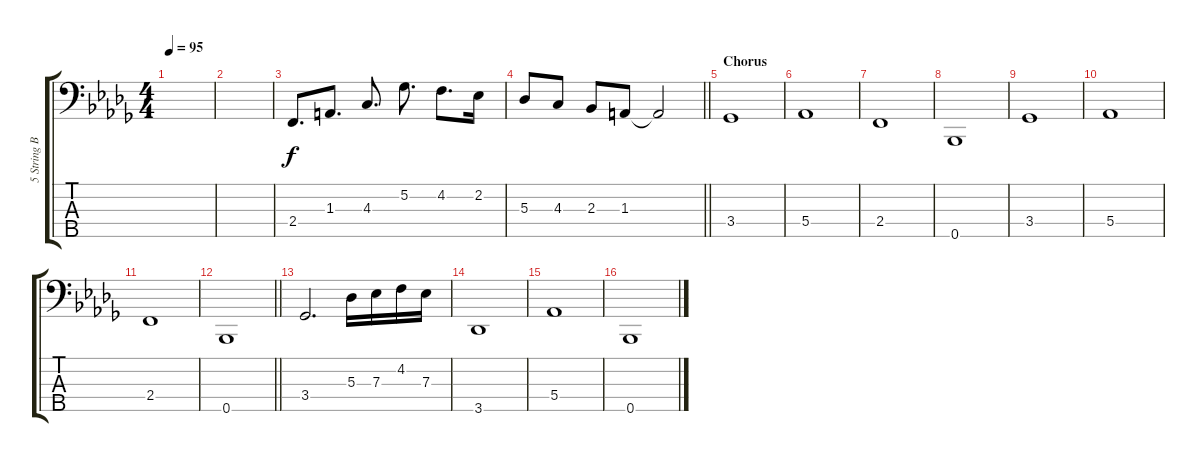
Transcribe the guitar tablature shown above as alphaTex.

\track ("5 String Bass (downtuning)" "5 String B") {instrument electricbassfinger}
\staff {score tabs}
\tuning (Gb2 Db2 Ab1 Eb1 Bb0) {hide}
\ts (4 4)
\tempo 95
\clef f4
\ks db
|
|
2.4.8{d} 1.3.8{d} 4.3.8{d} 5.2.8{d} 4.2.8{d} 2.2.16 |
\barLineRight lightlight
5.3.8 4.3.8 2.3.8 1.3.8 1.3{t}.2 |
\section ("" "Chorus")
3.4.1 |
5.4.1 |
2.4.1 |
0.5.1 |
3.4.1 |
5.4.1 |
2.4.1 |
\barLineRight lightlight
0.5.1 |
3.4.2{d} 5.3.16 7.3.16 4.2.16 7.3.16 |
3.5.1 |
5.4.1 |
0.5.1
